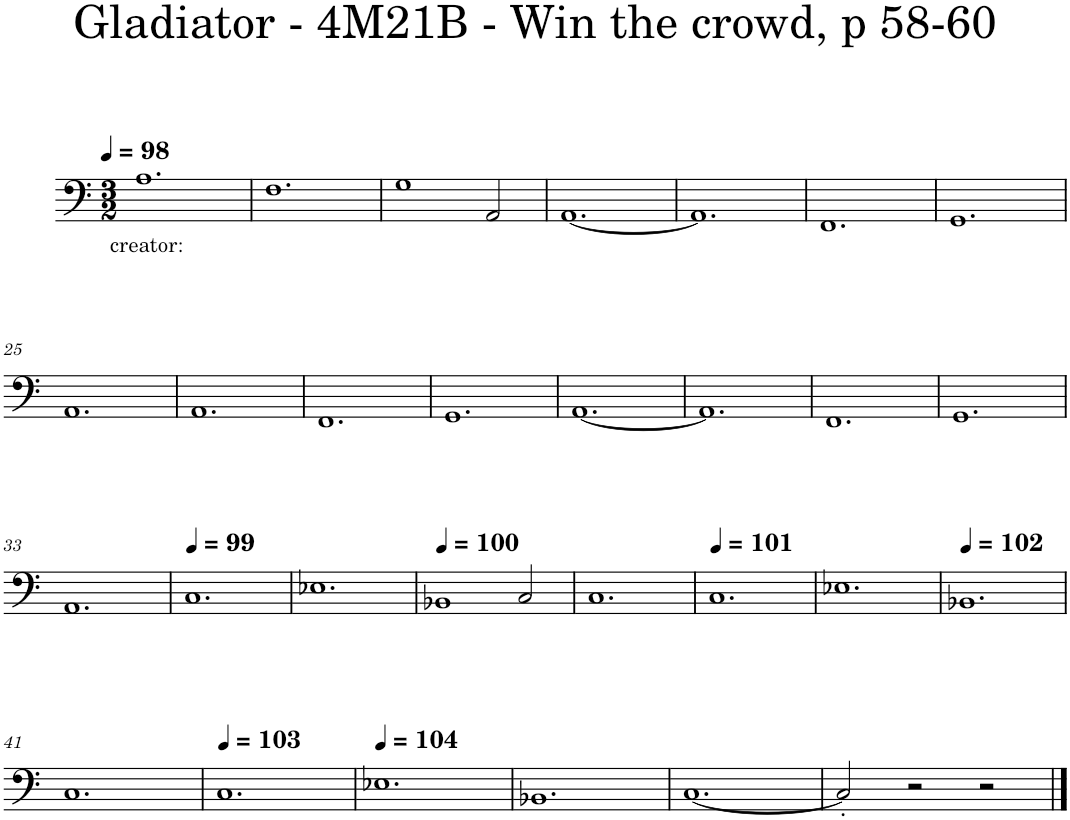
**kern	**text
*part1	*part1
*staff1	*staff1
*I"Piano, \new:Baritones	*
*I'Pno.	*
*clefF4	*
*k[]	*
*M3/2	*
*MM98	*
=18	=18
!	!LO:LY:b
1.A	creator:
=19	=19
1.F	.
=20	=20
1G	.
2AA/	.
=21	=21
[1.AA	.
=22	=22
1.AA]	.
=23	=23
1.FF	.
=24	=24
1.GG	.
!!LO:LB:g=z
=25	=25
1.AA	.
=26	=26
1.AA	.
=27	=27
1.FF	.
=28	=28
1.GG	.
=29	=29
[1.AA	.
=30	=30
1.AA]	.
=31	=31
1.FF	.
=32	=32
1.GG	.
!!LO:LB:g=z
=33	=33
1.AA	.
=34	=34
*MM99	*
1.C	.
=35	=35
1.E-X	.
=36	=36
*MM100	*
1BB-X	.
2C/	.
=37	=37
1.C	.
=38	=38
*MM101	*
1.C	.
=39	=39
1.E-X	.
=40	=40
*MM102	*
1.BB-X	.
!!LO:LB:g=z
=41	=41
1.C	.
=42	=42
*MM103	*
1.C	.
=43	=43
*MM104	*
1.E-X	.
=44	=44
1.BB-X	.
=45	=45
[1.C	.
=46	=46
2C'/]	.
2r	.
2r	.
==	==
*-	*-
